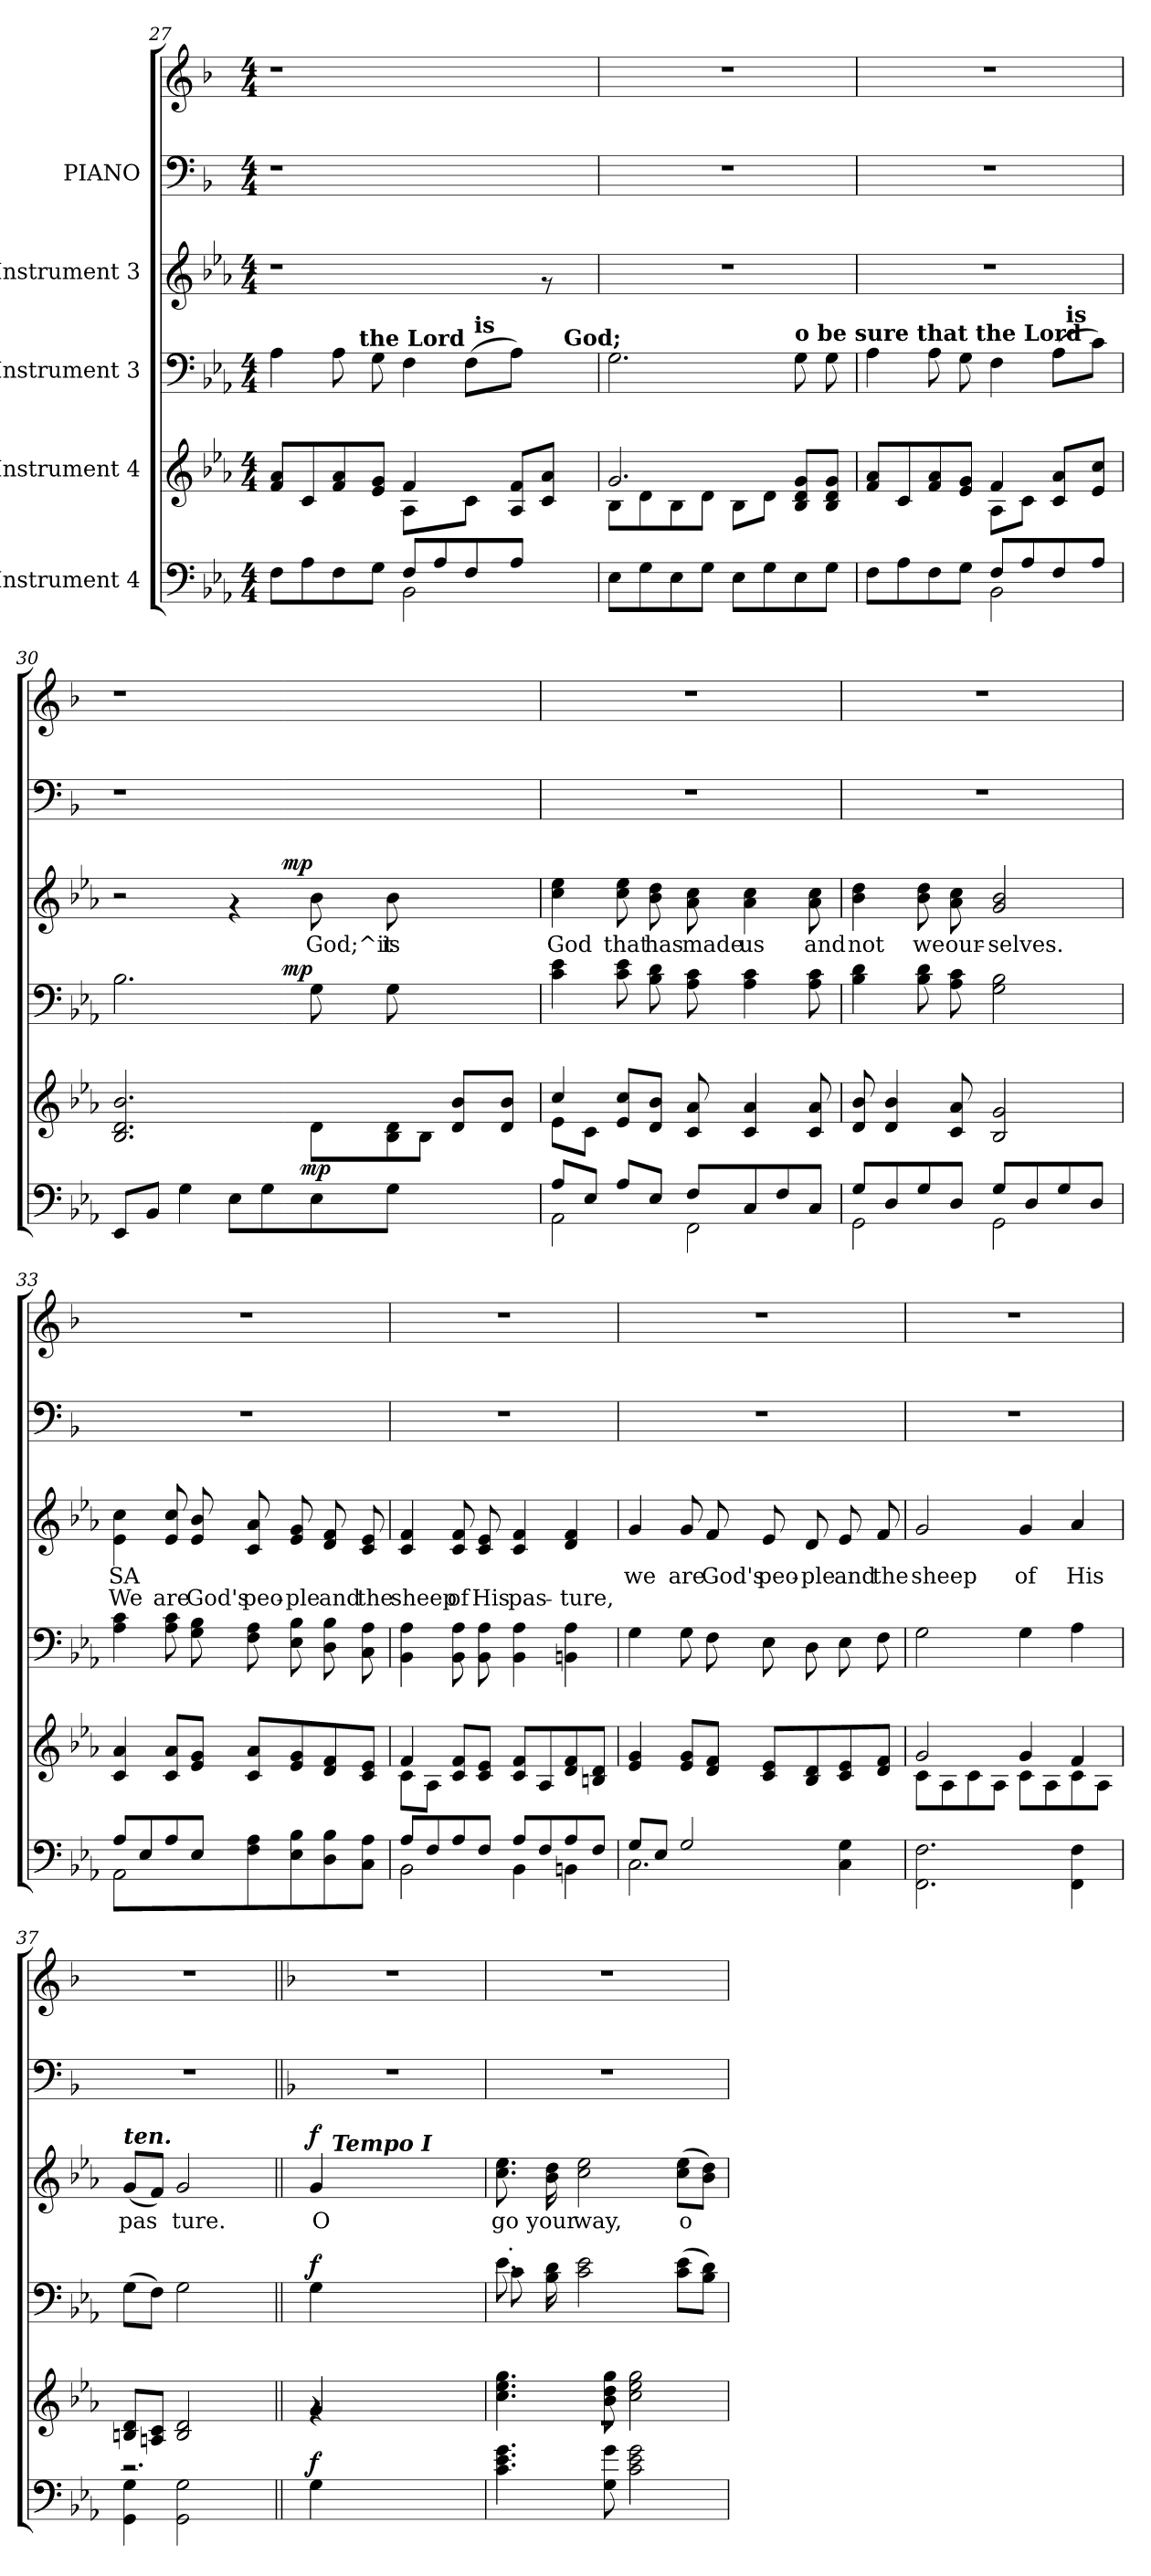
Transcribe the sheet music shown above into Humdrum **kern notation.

**kern	**dynam	**kern	**dynam	**kern	**dynam	**kern	**text	**text	**dynam	**kern	**kern
*part5	*part5	*part4	*part4	*part3	*part3	*part2	*part2	*part2	*part2	*part1	*part1
*staff6	*staff6	*staff5	*staff5	*staff4	*staff4	*staff3	*staff3	*staff3	*staff3	*staff2	*staff1
*I"Instrument 4	*	*I"Instrument 4	*	*I"Instrument 3	*	*I"Instrument 3	*	*	*	*I"PIANO	*
*clefF4	*	*clefG2	*	*clefF4	*	*clefG2	*	*	*	*clefF4	*clefG2
*k[b-e-a-]	*	*k[b-e-a-]	*	*k[b-e-a-]	*	*k[b-e-a-]	*	*	*	*k[b-]	*k[b-]
*E-:	*	*E-:	*	*E-:	*	*E-:	*	*	*	*F:	*F:
*M4/4	*	*M4/4	*	*M4/4	*	*M4/4	*	*	*	*M4/4	*M4/4
=27	=27	=27	=27	=27	=27	=27	=27	=27	=27	=27	=27
*^	*	*^	*	*^	*	*	*	*	*	*	*
*	*	*	*	*	*	*	*^	*	*	*	*	*	*	*
2ryy	8F\L	.	8a-/ 8f/L	2ryy	.	4A-\	4ryy	2ryy	.	1r	.	.	.	1r	1r
.	8A-\	.	8c/	.	.	.	.	.	.	.	.	.	.	.	.
.	8F\	.	8f/ 8a-/	.	.	8A-\	16.ryy	.	.	.	.	.	.	.	.
!	!	!	!	!	!	!	!LO:TX:a:B:t=the Lord	!	!	!	!	!	!	!	!
.	.	.	.	.	.	.	2ryy	.	.	.	.	.	.	.	.
.	8G\J	.	8g/ 8e-/J	.	.	8G\	.	.	.	.	.	.	.	.	.
8F/L	2BB-\	.	4f/	8A-\L	.	4F\	.	4ryy	.	.	.	.	.	.	.
8A-/	.	.	.	8ryy	.	.	.	.	.	.	.	.	.	.	.
8F/	.	.	8ryy	8c\J	.	(>8F\L	.	64ryy	.	.	.	.	.	.	.
!	!	!	!	!	!	!	!	!LO:TX:a:B:t=is	!	!	!	!	!	!	!
.	.	.	.	.	.	.	.	4ryy	.	.	.	.	.	.	.
.	.	.	.	.	.	.	4ryy	.	.	.	.	.	.	.	.
8A-/J	.	.	8f/ 8A-/L	4ryy	.	8A-\J)	.	.	.	.	.	.	.	.	.
8ryy	8ryy	.	8c/ 8a-/J	.	.	32.ryy	.	.	.	8rf	.	.	.	8ryy	8ryy
.	.	.	.	.	.	.	.	16..ryy	.	.	.	.	.	.	.
!	!	!	!	!	!	!LO:TX:a:B:t=God;	!	!	!	!	!	!	!	!	!
.	.	.	.	.	.	16ryy	.	.	.	.	.	.	.	.	.
.	.	.	.	.	.	.	32ryy	.	.	.	.	.	.	.	.
.	.	.	.	.	.	64ryy	.	.	.	.	.	.	.	.	.
*v	*v	*	*	*	*	*v	*v	*v	*	*	*	*	*	*	*
=28	=28	=28	=28	=28	=28	=28	=28	=28	=28	=28	=28	=28
8E-\L	.	2.g/	8B-\L	.	2.G\	.	1r	.	.	.	1r	1r
8G\	.	.	8d\	.	.	.	.	.	.	.	.	.
8E-\	.	.	8B-\	.	.	.	.	.	.	.	.	.
8G\J	.	.	8d\J	.	.	.	.	.	.	.	.	.
8E-\L	.	.	8B-\L	.	.	.	.	.	.	.	.	.
8G\	.	.	8d\J	.	.	.	.	.	.	.	.	.
!	!	!	!	!	!LO:TX:a:B:t=o be sure that the Lord	!	!	!	!	!	!	!
8E-\	.	8g/ 8B-/ 8d/L	4ryy	.	8G\	.	.	.	.	.	.	.
8G\J	.	8g/ 8d/ 8B-/J	.	.	8G\	.	.	.	.	.	.	.
=29	=29	=29	=29	=29	=29	=29	=29	=29	=29	=29	=29	=29
*^	*	*	*	*	*^	*	*	*	*	*	*	*
2ryy	8F\L	.	8a-/ 8f/L	2ryy	.	4A-\	2ryy	.	1r	.	.	.	1r	1r
.	8A-\	.	8c/	.	.	.	.	.	.	.	.	.	.	.
.	8F\	.	8f/ 8a-/	.	.	8A-\	.	.	.	.	.	.	.	.
.	8G\J	.	8e-/ 8g/J	.	.	8G\	.	.	.	.	.	.	.	.
8F/L	2BB-\	.	4f/	8A-\L	.	4F\	4ryy	.	.	.	.	.	.	.
8A-/	.	.	.	8c\J	.	.	.	.	.	.	.	.	.	.
8F/	.	.	8a-/ 8c/L	4ryy	.	(>8A-\L	32ryy	.	.	.	.	.	.	.
!	!	!	!	!	!	!	!LO:TX:a:B:t=is	!	!	!	!	!	!	!
.	.	.	.	.	.	.	8..ryy	.	.	.	.	.	.	.
8A-/J	.	.	8cc/ 8e-/J	.	.	8c\J)	.	.	.	.	.	.	.	.
*v	*v	*	*	*	*	*	*	*	*	*	*	*	*	*
!!LO:LB:g=z
=30	=30	=30	=30	=30	=30	=30	=30	=30	=30	=30	=30	=30	=30
*	*	*	*	*	*	*	*	*^	*	*	*	*	*
8EE-/L	.	2.b-/ 2.d/ 2.B-/	2ryy	.	2.B-\	2ryy	.	2r	2ryy	.	.	.	1r	1r
8BB-/J	.	.	.	.	.	.	.	.	.	.	.	.	.	.
4G\	.	.	.	.	.	.	.	.	.	.	.	.	.	.
8E-\L	.	.	8...ryy	.	.	8.ryy	.	4rf	8.ryy	.	.	.	.	.
8G\	.	.	.	.	.	.	.	.	.	.	.	.	.	.
!	!	!	!	!	!	!	!LO:DY:a	!	!	!	!	!LO:DY:a	!	!
.	.	.	.	.	.	2ryy	mp	.	2ryy	.	.	mp	.	.
!	!	!	!	!LO:DY:b	!	!	!	!	!	!	!	!	!	!
.	.	.	2ryy	mp	.	.	.	.	.	.	.	.	.	.
!	!	!	!	!	!	!	!	!	!	!LO:LY:b:cj	!	!	!	!
8E-\	.	8d\L	.	.	8G\	.	.	8b-\	.	God;^it	.	.	.	.
!	!	!	!	!	!	!	!	!	!	!LO:LY:b:cj	!	!	!	!
8G\J	.	8B-\ 8d\	.	.	8G\	.	.	8b-\	.	is	.	.	.	.
4.ryy	.	8B-\J	.	.	4.ryy	.	.	4.ryy	.	.	.	.	4.ryy	4.ryy
.	.	8d/ 8b-/L	.	.	.	.	.	.	.	.	.	.	.	.
.	.	.	.	.	.	8.ryy	.	.	8.ryy	.	.	.	.	.
.	.	.	8ryy	.	.	.	.	.	.	.	.	.	.	.
.	.	8b-/ 8d/J	.	.	.	.	.	.	.	.	.	.	.	.
.	.	.	64ryy	.	.	.	.	.	.	.	.	.	.	.
=31	=31	=31	=31	=31	=31	=31	=31	=31	=31	=31	=31	=31	=31	=31
*^	*	*	*	*	*	*	*	*	*	*	*	*	*	*
!	!	!	!	!	!	!	!	!	!	!	!LO:LY:b:cj	!	!	!	!
*	*	*	*	*	*	*v	*v	*	*	*	*	*	*	*	*
*	*	*	*	*	*	*	*	*v	*v	*	*	*	*	*
8A-/L	2AA-\	.	4cc/	8e-\L	.	4c\ 4e-\	.	4ee-\ 4cc\	God	.	.	1r	1r
8E-/J	.	.	.	8c\J	.	.	.	.	.	.	.	.	.
!	!	!	!	!	!	!	!	!	!LO:LY:b:cj	!	!	!	!
8A-/L	.	.	8cc/ 8e-/L	2.ryy	.	8c\ 8e-\	.	8cc\ 8ee-\	that	.	.	.	.
!	!	!	!	!	!	!	!	!	!LO:LY:b:cj	!	!	!	!
8E-/J	.	.	8b-/ 8d/J	.	.	8B-\ 8d\	.	8dd\ 8b-\	has	.	.	.	.
!	!	!	!	!	!	!	!	!	!LO:LY:b:cj	!	!	!	!
8F/L	2FF\	.	8c/ 8a-/	.	.	8c\ 8A-\	.	8cc\ 8a-\	made	.	.	.	.
!	!	!	!	!	!	!	!	!	!LO:LY:b:cj	!	!	!	!
8C/	.	.	4c/ 4a-/	.	.	4A-\ 4c\	.	4a-\ 4cc\	us	.	.	.	.
8F/	.	.	.	.	.	.	.	.	.	.	.	.	.
!	!	!	!	!	!	!	!	!	!LO:LY:b:cj	!	!	!	!
8C/J	.	.	8c/ 8a-/	.	.	8c\ 8A-\	.	8cc\ 8a-\	and	.	.	.	.
*	*	*	*v	*v	*	*	*	*	*	*	*	*	*
=32	=32	=32	=32	=32	=32	=32	=32	=32	=32	=32	=32	=32
!	!	!	!	!	!	!	!	!LO:LY:b:cj	!	!	!	!
8G/L	2GG\	.	8b-/ 8d/	.	4B-\ 4d\	.	4dd\ 4b-\	not	.	.	1r	1r
8D/	.	.	4b-/ 4d/	.	.	.	.	.	.	.	.	.
!	!	!	!	!	!	!	!	!LO:LY:b:cj	!	!	!	!
8G/	.	.	.	.	8d\ 8B-\	.	8b-\ 8dd\	we	.	.	.	.
!	!	!	!	!	!	!	!	!LO:LY:b:cj	!	!	!	!
8D/J	.	.	8a-/ 8c/	.	8A-\ 8c\	.	8a-\ 8cc\	our-	.	.	.	.
!	!	!	!	!	!	!	!	!LO:LY:b:cj	!	!	!	!
8G/L	2GG\	.	2B-/ 2g/	.	2G\ 2B-\	.	2g/ 2b-/	-selves.	.	.	.	.
8D/	.	.	.	.	.	.	.	.	.	.	.	.
8G/	.	.	.	.	.	.	.	.	.	.	.	.
8D/J	.	.	.	.	.	.	.	.	.	.	.	.
!!LO:PB:g=z
=33	=33	=33	=33	=33	=33	=33	=33	=33	=33	=33	=33	=33
!	!	!	!	!	!	!	!	!LO:LY:b:cj	!LO:LY:b:cj	!	!	!
2AA-\	8A-/L	.	4c/ 4a-/	.	4c\ 4A-\	.	4e-\ 4cc\	SA-	-We	.	1r	1r
.	8E-/	.	.	.	.	.	.	.	.	.	.	.
!	!	!	!	!	!	!	!	!LO:LY:b:cj	!LO:LY:b:cj	!	!	!
.	8A-/	.	8a-/ 8c/L	.	8A-\ 8c\	.	8cc/ 8e-/	-	-are	.	.	.
!	!	!	!	!	!	!	!	!LO:LY:b:cj	!LO:LY:b:cj	!	!	!
.	8E-/J	.	8e-/ 8g/J	.	8B-\ 8G\	.	8e-/ 8b-/	-	-God's	.	.	.
!	!	!	!	!	!	!	!	!LO:LY:b:cj	!LO:LY:b:cj	!	!	!
8A-\ 8F\	2ryy	.	8c/ 8a-/L	.	8A-\ 8F\	.	8a-/ 8c/	-	-peo-	.	.	.
!	!	!	!	!	!	!	!	!LO:LY:b:cj	!LO:LY:b:cj	!	!	!
8B-\ 8E-\	.	.	8g/ 8e-/	.	8E-\ 8B-\	.	8e-/ 8g/	--	-ple	.	.	.
!	!	!	!	!	!	!	!	!LO:LY:b:cj	!LO:LY:b:cj	!	!	!
8D\ 8B-\	.	.	8f/ 8d/	.	8D\ 8B-\	.	8d/ 8f/	-	-and	.	.	.
!	!	!	!	!	!	!	!	!LO:LY:b:cj	!LO:LY:b:cj	!	!	!
8A-\ 8C\J	.	.	8c/ 8e-/J	.	8A-\ 8C\	.	8e-/ 8c/	-	-the	.	.	.
=34	=34	=34	=34	=34	=34	=34	=34	=34	=34	=34	=34	=34
*	*	*	*^	*	*	*	*	*	*	*	*	*
!	!	!	!	!	!	!	!	!	!LO:LY:b:cj	!LO:LY:b:cj	!	!	!
8A-/L	2BB-\	.	4f/	8c\L	.	4A-\ 4BB-\	.	4c/ 4f/	-	-sheep	.	1r	1r
8F/	.	.	.	8A-\J	.	.	.	.	.	.	.	.	.
!	!	!	!	!	!	!	!	!	!LO:LY:b:cj	!LO:LY:b:cj	!	!	!
8A-/	.	.	8c/ 8f/L	2.ryy	.	8BB-\ 8A-\	.	8f/ 8c/	-	-of	.	.	.
!	!	!	!	!	!	!	!	!	!LO:LY:b:cj	!LO:LY:b:cj	!	!	!
8F/J	.	.	8c/ 8e-/J	.	.	8BB-\ 8A-\	.	8e-/ 8c/	-	-His	.	.	.
!	!	!	!	!	!	!	!	!	!LO:LY:b:cj	!LO:LY:b:cj	!	!	!
8A-/L	4BB-\	.	8c/ 8f/L	.	.	4BB-\ 4A-\	.	4c/ 4f/	-	-pas-	.	.	.
8F/	.	.	8A-/	.	.	.	.	.	.	.	.	.	.
!	!	!	!	!	!	!	!	!	!LO:LY:b:cj	!LO:LY:b:cj	!	!	!
8A-/	4BBn\	.	8f/ 8d/	.	.	4A-\ 4BBn\	.	4d/ 4f/	--	-ture,	.	.	.
8F/J	.	.	8d/ 8Bn/J	.	.	.	.	.	.	.	.	.	.
*	*	*	*v	*v	*	*	*	*	*	*	*	*	*
!!LO:LB:g=z
=35	=35	=35	=35	=35	=35	=35	=35	=35	=35	=35	=35	=35
!	!	!	!	!	!	!	!	!LO:LY:b:cj	!	!	!	!
8G/L	2.C\	.	4e-/ 4g/	.	4G\	.	4g/	we	.	.	1r	1r
8E-/J	.	.	.	.	.	.	.	.	.	.	.	.
!	!	!	!	!	!	!	!	!LO:LY:b:cj	!	!	!	!
2G/	.	.	8g/ 8e-/L	.	8G\	.	8g/	are	.	.	.	.
!	!	!	!	!	!	!	!	!LO:LY:b:cj	!	!	!	!
.	.	.	8f/ 8d/J	.	8F\	.	8f/	God's	.	.	.	.
!	!	!	!	!	!	!	!	!LO:LY:b:cj	!	!	!	!
.	.	.	8c/ 8e-/L	.	8E-\	.	8e-/	peo-	.	.	.	.
!	!	!	!	!	!	!	!	!LO:LY:b:cj	!	!	!	!
.	.	.	8B-/ 8d/	.	8D\	.	8d/	-ple	.	.	.	.
!	!	!	!	!	!	!	!	!LO:LY:b:cj	!	!	!	!
4ryy	4C\ 4G\	.	8c/ 8e-/	.	8E-\	.	8e-/	and	.	.	.	.
!	!	!	!	!	!	!	!	!LO:LY:b:cj	!	!	!	!
.	.	.	8f/ 8d/J	.	8F\	.	8f/	the	.	.	.	.
*v	*v	*	*	*	*	*	*	*	*	*	*	*
=36	=36	=36	=36	=36	=36	=36	=36	=36	=36	=36	=36
*	*	*^	*	*	*	*	*	*	*	*	*
!	!	!	!	!	!	!	!	!LO:LY:b:cj	!	!	!	!
2.FF\ 2.F\	.	2g/	8c\L	.	2G\	.	2g/	sheep	.	.	1r	1r
.	.	.	8A-\	.	.	.	.	.	.	.	.	.
.	.	.	8c\	.	.	.	.	.	.	.	.	.
.	.	.	8A-\J	.	.	.	.	.	.	.	.	.
!	!	!	!	!	!	!	!	!LO:LY:b:cj	!	!	!	!
.	.	4g/	8c\L	.	4G\	.	4g/	of	.	.	.	.
.	.	.	8A-\	.	.	.	.	.	.	.	.	.
!	!	!	!	!	!	!	!	!LO:LY:b:cj	!	!	!	!
4FF\ 4F\	.	4f/	8c\	.	4A-\	.	4a-/	His	.	.	.	.
.	.	.	8A-\J	.	.	.	.	.	.	.	.	.
=37	=37	=37	=37	=37	=37	=37	=37	=37	=37	=37	=37	=37
!	!	!	!	!	!	!	!LO:TX:a:Bi:t=ten.	!	!	!	!	!
!	!	!	!	!	!	!	!	!LO:LY:b:cj	!	!	!	!
4G\ 4GG\	.	8Bn/ 8d/L	2.r	.	(>8G\L	.	(<8g/L	pas-	.	.	1r	1r
!	!	!	!	!	!	!	!	!LO:LY:b:cj	!	!	!	!
.	.	8An/ 8c/J	.	.	8F\J)	.	8f/J)	--	.	.	.	.
!	!	!	!	!	!	!	!	!LO:LY:b:cj	!	!	!	!
2G\ 2GG\	.	2B/ 2d/	.	.	2G\	.	2g/	-ture.	.	.	.	.
4ryy	.	4ryy	4ryy	.	4ryy	.	4ryy	.	.	.	.	.
!!LO:LB:g=z
=38||	=38||	=38||	=38||	=38||	=38||	=38||	=38||	=38||	=38||	=38||	=38||	=38||
*k[]	*	*k[]	*	*	*k[]	*	*k[]	*	*	*	*	*
*C:	*	*C:	*	*	*C:	*	*C:	*	*	*	*	*
!	!LO:DY:a	!	!	!	!	!LO:DY:a	!	!LO:LY:b:cj	!	!LO:DY:a	!	!
*	*	*	*	*	*	*	*^	*	*	*	*	*
4G\	f	4g/	4rf	.	4G\	f	4g/	16.ryy	O	.	f	1r	1r
!	!	!	!	!	!	!	!	!LO:TX:a:Bi:t=Tempo I	!	!	!	!	!
.	.	.	.	.	.	.	.	2ryy	.	.	.	.	.
2.ryy	.	2.ryy	2.ryy	.	2.ryy	.	2.ryy	.	.	.	.	.	.
.	.	.	.	.	.	.	.	4ryy	.	.	.	.	.
.	.	.	.	.	.	.	.	8ryy	.	.	.	.	.
.	.	.	.	.	.	.	.	32ryy	.	.	.	.	.
=39	=39	=39	=39	=39	=39	=39	=39	=39	=39	=39	=39	=39	=39
*	*	*	*	*	*^	*	*	*	*	*	*	*	*
!	!	!	!	!	!	!	!	!	!	!LO:LY:b:cj	!	!	!	!
*	*	*	*	*	*	*^	*	*v	*v	*	*	*	*	*
4.g\ 4.c\ 4.e\	.	4.ee\ 4.cc\ 4.gg\	1r	.	8.e\	8c\	32ryy	.	8.ee\ 8.cc\	go	.	.	1r	1r
!	!	!	!	!	!	!	!LO:TX:a:t=.	!	!	!	!	!	!	!
.	.	.	.	.	.	.	2ryy	.	.	.	.	.	.	.
.	.	.	.	.	.	2..ryy	.	.	.	.	.	.	.	.
!	!	!	!	!	!	!	!	!	!	!LO:LY:b:cj	!	!	!	!
.	.	.	.	.	16d\ 16B\	.	.	.	16dd\ 16b\	your	.	.	.	.
!	!	!	!	!	!	!	!	!	!	!LO:LY:b:cj	!	!	!	!
.	.	.	.	.	2c\ 2e\	.	.	.	2ee\ 2cc\	way,	.	.	.	.
8G\ 8g\	.	8gg\ 8b\ 8dd\	.	.	.	.	.	.	.	.	.	.	.	.
2g\ 2e\ 2c\	.	2gg\ 2ee\ 2cc\	.	.	.	.	.	.	.	.	.	.	.	.
.	.	.	.	.	.	.	4...ryy	.	.	.	.	.	.	.
!	!	!	!	!	!	!	!	!	!	!LO:LY:b:cj	!	!	!	!
.	.	.	.	.	(>8c\ 8e\L	.	.	.	(>8cc\ 8ee\L	o	.	.	.	.
!	!	!	!	!	!	!	!	!	!	!LO:LY:b:cj	!	!	!	!
.	.	.	.	.	8d\ 8B\J)	.	.	.	8b\ 8dd\J)	.	.	.	.	.
*	*	*v	*v	*	*	*	*	*	*	*	*	*	*	*
*	*	*	*	*v	*v	*v	*	*	*	*	*	*	*
=	=	=	=	=	=	=	=	=	=	=	=
*-	*-	*-	*-	*-	*-	*-	*-	*-	*-	*-	*-
